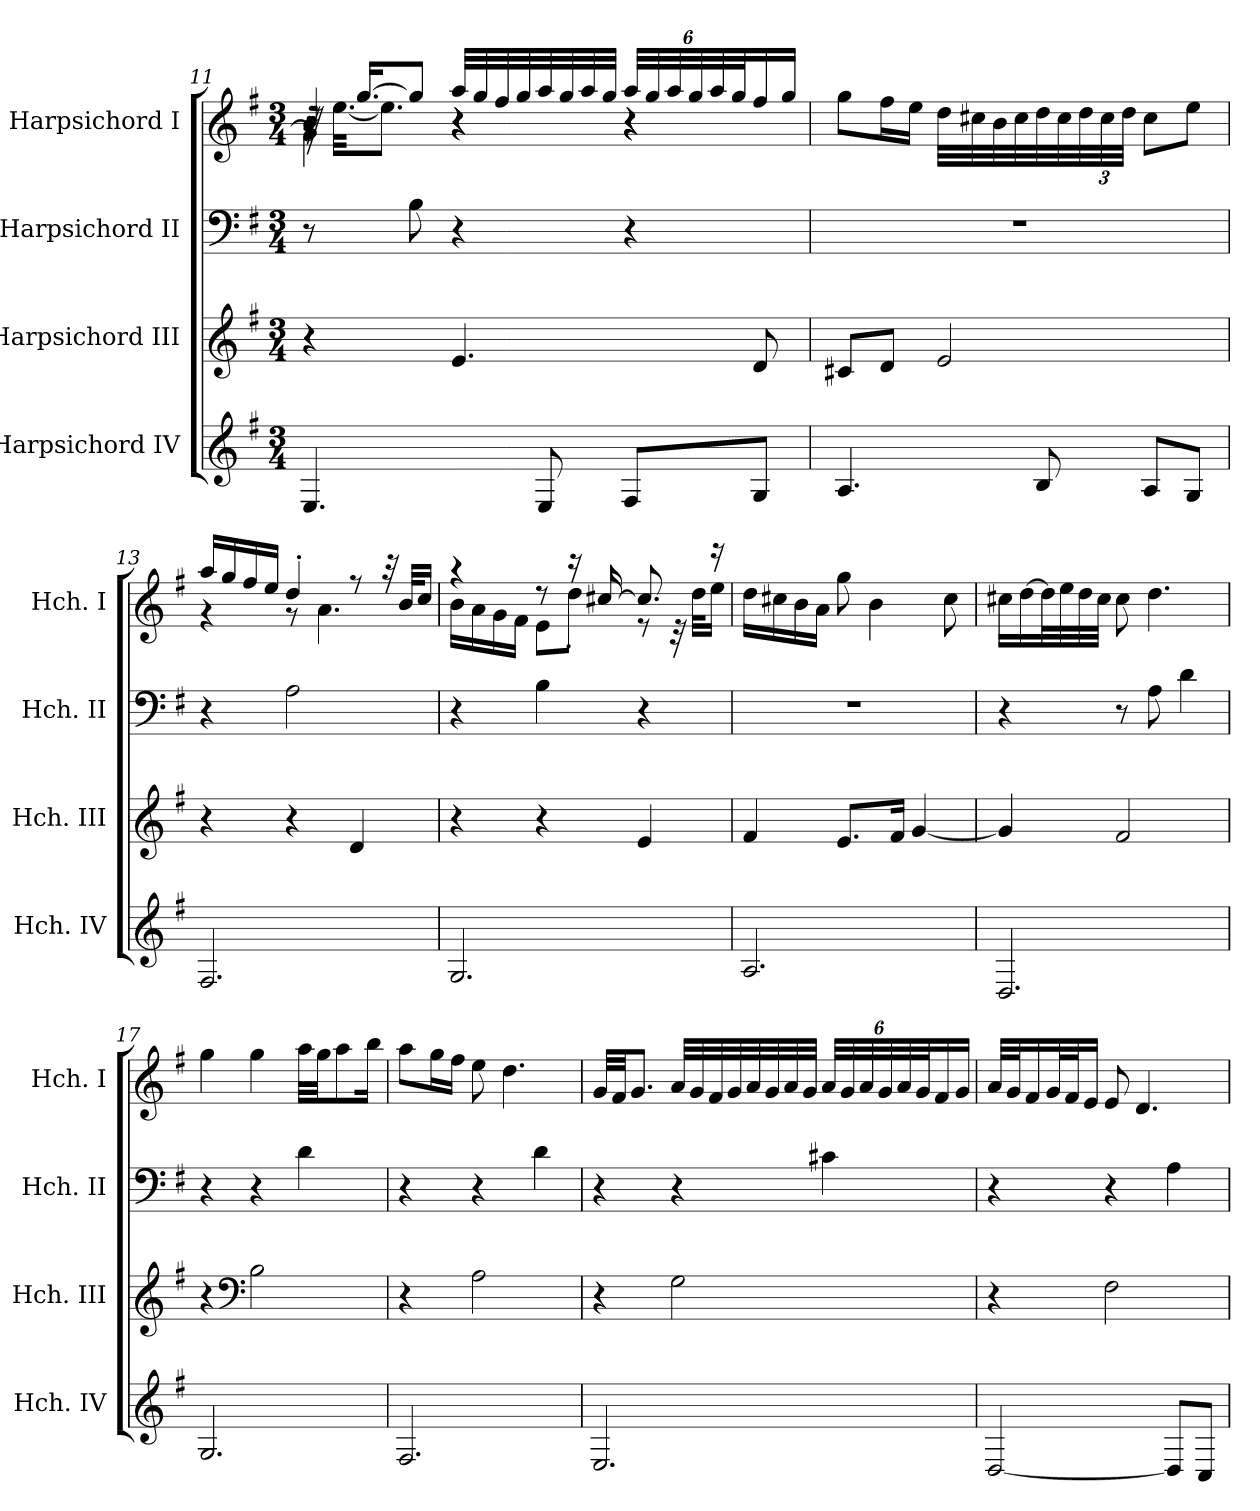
**kern	**kern	**kern	**kern
*part4	*part3	*part2	*part1
*staff4	*staff3	*staff2	*staff1
*I"Harpsichord IV	*I"Harpsichord III	*I"Harpsichord II	*I"Harpsichord I
*I'Hch. IV	*I'Hch. III	*I'Hch. II	*I'Hch. I
!!LO:PB:g=z
*clefG2	*clefG2	*clefF4	*clefG2
*k[f#]	*k[f#]	*k[f#]	*k[f#]
*M3/4	*M3/4	*M3/4	*M3/4
=11	=11	=11	=11
*	*	*	*^
*	*	*	*	*^
*	*	*	*	*	*^
4.E/	4r	8r	32r	64r	4b/	4g\]
.	.	.	.	[32.ee\KKL	.	.
.	.	.	[16.gg/KL	.	.	.
.	.	.	.	8.ee\J]	.	.
.	.	8B\	8gg/J]	.	.	.
.	4.e/	4r	32aa/LLL	4r	4r	4r
.	.	.	32gg/	.	.	.
.	.	.	32ff#/	.	.	.
.	.	.	32gg/	.	.	.
8E/	.	.	32aa/	.	.	.
.	.	.	32gg/	.	.	.
.	.	.	32aa/	.	.	.
.	.	.	32gg/JJJ	.	.	.
*	*	*	*Xbrackettup	*	*	*
8F#/L	.	4r	48aa/LLL	4r	4r	4r
.	.	.	48gg/	.	.	.
.	.	.	48aa/	.	.	.
.	.	.	48gg/	.	.	.
.	.	.	48aa/	.	.	.
.	.	.	48gg/J	.	.	.
8G/J	8d/	.	16ff#/	.	.	.
.	.	.	16gg/JJ	.	.	.
*	*	*	*v	*v	*v	*v
=12	=12	=12	=12
4.A/	8c#X/L	2.r	8gg\L
.	8d/J	.	16ff#\L
.	.	.	16ee\JJ
.	2e/	.	32dd\LLL
.	.	.	32cc#X\
.	.	.	32b\
.	.	.	32cc#\
8B/	.	.	32dd\
.	.	.	32cc#\
.	.	.	48dd\
.	.	.	48cc#\
.	.	.	48dd\JJJ
8A/L	.	.	8cc#\L
8G/J	.	.	8ee\J
!!LO:LB:g=z
=13	=13	=13	=13
*	*	*	*^
2.F#/	4r	4r	16aa/LL	4r
.	.	.	16gg/	.
.	.	.	16ff#/	.
.	.	.	16ee/JJ	.
.	4r	2A\	4dd'/	8r
.	.	.	.	4.a\
.	4d/	.	8r	.
.	.	.	32r	.
.	.	.	32b/KLL	.
.	.	.	16cc/JJ	.
=14	=14	=14	=14	=14
2.G/	4r	4r	4r	16b\LL
.	.	.	.	16a\
.	.	.	.	16g\
.	.	.	.	16f#\JJ
.	4r	4B\	8r	8e\L
.	.	.	16r	8dd'\J
.	.	.	[16cc#X/	.
.	4e/	4r	8.cc#/]	8r
.	.	.	.	32r
.	.	.	.	32dd\KLL
.	.	.	16r	16ee\JJ
*	*	*	*v	*v
=15	=15	=15	=15
2.A/	4f#/	2.r	16dd\LL
.	.	.	16cc#X\
.	.	.	16b\
.	.	.	16a\JJ
.	8.e/L	.	8gg\
.	.	.	4b\
.	16f#/Jk	.	.
.	[4g/	.	.
.	.	.	8cc#\
=16	=16	=16	=16
2.D/	4g/]	4r	16cc#X\LL
.	.	.	[16dd\
.	.	.	32dd\L]
.	.	.	32ee\
.	.	.	32dd\
.	.	.	32cc#\JJJ
.	2f#/	8r	8cc#\
.	.	8A\	4.dd\
.	.	4d\	.
!!LO:LB:g=z
=17	=17	=17	=17
2.G/	4r	4r	4gg\
*	*clefF4	*	*
.	2B\	4r	4gg\
.	.	4d\	32aa\LLL
.	.	.	32gg\JJ
.	.	.	8aa\
.	.	.	16bb\Jk
=18	=18	=18	=18
2.F#/	4r	4r	8aa\L
.	.	.	16gg\L
.	.	.	16ff#\JJ
.	2A\	4r	8ee\
.	.	.	4.dd\
.	.	4d\	.
=19	=19	=19	=19
2.E/	4r	4r	32g/LLL
.	.	.	32f#/JJ
.	.	.	8.g/J
.	2G\	4r	32a/LLL
.	.	.	32g/
.	.	.	32f#/
.	.	.	32g/
.	.	.	32a/
.	.	.	32g/
.	.	.	32a/
.	.	.	32g/JJJ
.	.	4c#X\	48a/LLL
.	.	.	48g/
.	.	.	48a/
.	.	.	48g/
.	.	.	48a/
.	.	.	48g/J
.	.	.	16f#/
.	.	.	16g/JJ
!!LO:PB:g=z
=20	=20	=20	=20
[2D/	4r	4r	32a/LLL
.	.	.	32g/J
.	.	.	16f#/
.	.	.	32g/L
.	.	.	32f#/J
.	.	.	16e/JJ
.	2F#\	4r	8e/
.	.	.	4.d/
8D/L]	.	4A\	.
8C/J	.	.	.
=	=	=	=
*-	*-	*-	*-
